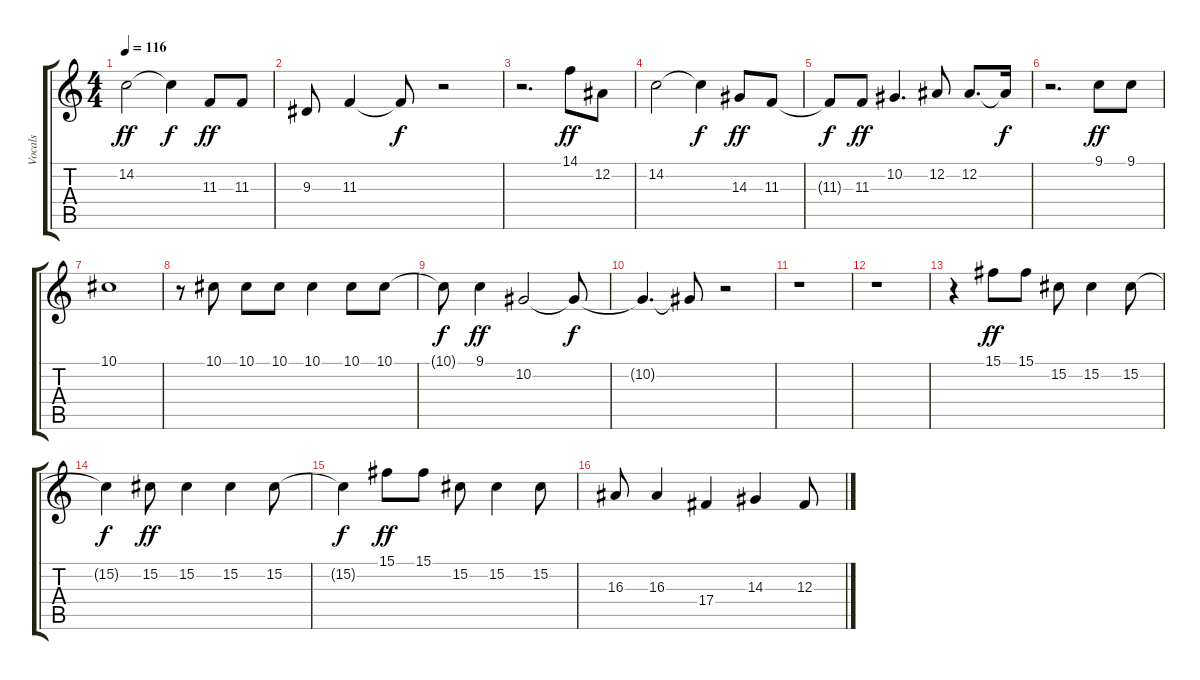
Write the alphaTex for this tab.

\track ("Vocals" "Vocals") {instrument choiraahs}
\staff {score tabs}
\tuning (Eb4 Bb3 Gb3 Db3 Ab2 Eb2) {hide}
\ts (4 4)
\tempo 116
\clef g2
\ks c
14.2.2{dy ff} 14.2{t}.4{dy f} 11.3.8{dy ff} 11.3.8 |
9.3.8 11.3.4 11.3{t}.8{dy f} r.2 |
r.2{d} 14.1.8{dy ff} 12.2.8 |
14.2.2 14.2{t}.4{dy f} 14.3.8{dy ff} 11.3.8 |
11.3{t}.8{dy f} 11.3.8{dy ff} 10.2.4{d} 12.2.8 12.2.8{d} 12.2{t}.16{dy f} |
r.2{d} 9.1.8{dy ff} 9.1.8 |
10.1.1 |
r.8 10.1.8 10.1.8 10.1.8 10.1.4 10.1.8 10.1.8 |
10.1{t}.8{dy f} 9.1.4{dy ff} 10.2.2 10.2{t}.8{dy f} |
10.2{t}.4{d} 10.2{t}.8 r.2 |
r.1 |
r.1 |
r.4 15.1.8{dy ff} 15.1.8 15.2.8 15.2.4 15.2.8 |
15.2{t}.4{dy f} 15.2.8{dy ff} 15.2.4 15.2.4 15.2.8 |
15.2{t}.4{dy f} 15.1.8{dy ff} 15.1.8 15.2.8 15.2.4 15.2.8 |
16.3.8 16.3.4 17.4.4 14.3.4 12.3.8
